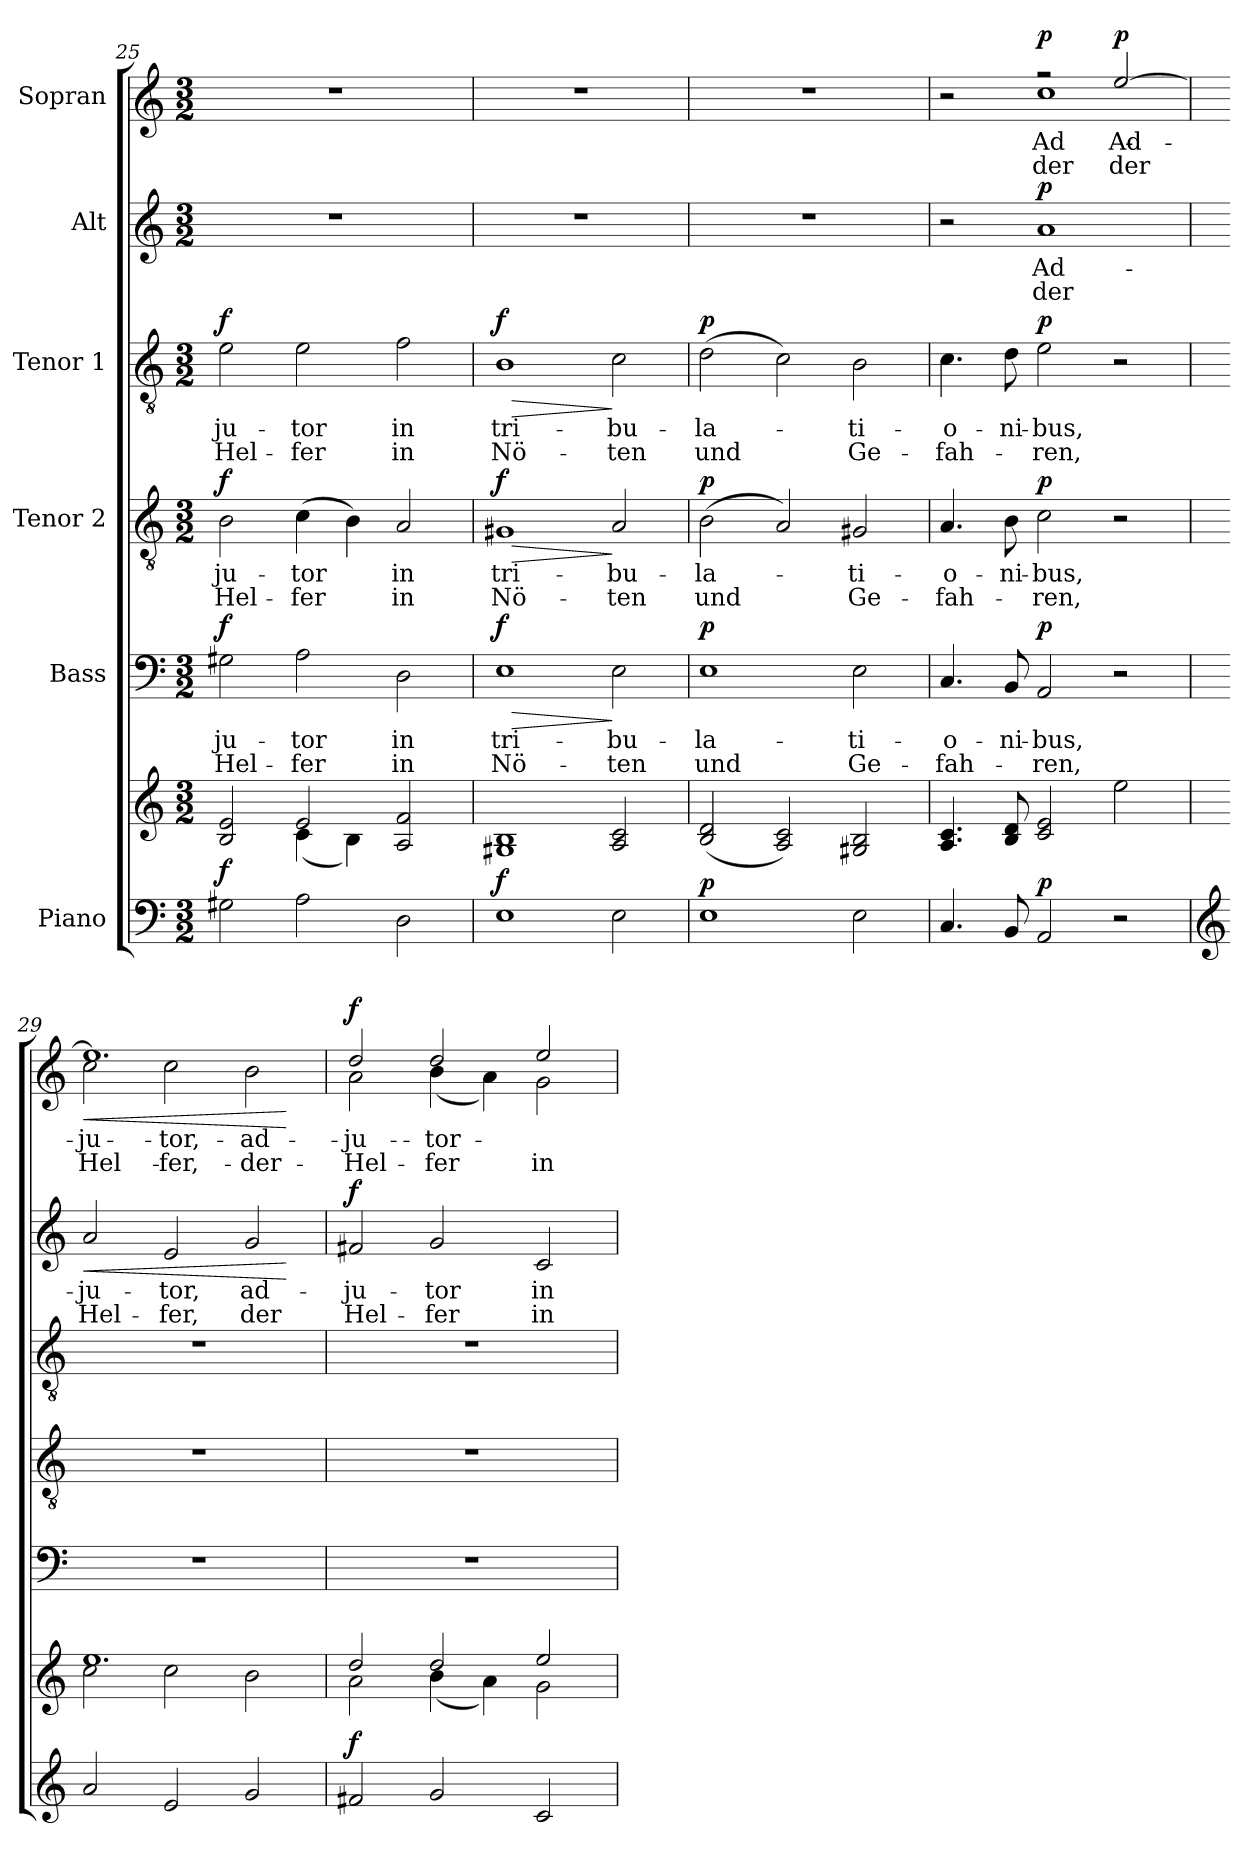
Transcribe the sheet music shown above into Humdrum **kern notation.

**kern	**kern	**dynam	**kern	**text	**text	**dynam	**kern	**text	**text	**dynam	**kern	**text	**text	**dynam	**kern	**text	**text	**dynam	**kern	**text	**text	**dynam
*part6	*part6	*part6	*part5	*part5	*part5	*part5	*part4	*part4	*part4	*part4	*part3	*part3	*part3	*part3	*part2	*part2	*part2	*part2	*part1	*part1	*part1	*part1
*staff7	*staff6	*staff6/7	*staff5	*staff5	*staff5	*staff5	*staff4	*staff4	*staff4	*staff4	*staff3	*staff3	*staff3	*staff3	*staff2	*staff2	*staff2	*staff2	*staff1	*staff1	*staff1	*staff1
*I"Piano	*	*	*I"Bass	*	*	*	*I"Tenor 2	*	*	*	*I"Tenor 1	*	*	*	*I"Alt	*	*	*	*I"Sopran	*	*	*
*clefF4	*clefG2	*	*clefF4	*	*	*	*clefGv2	*	*	*	*clefGv2	*	*	*	*clefG2	*	*	*	*clefG2	*	*	*
*k[]	*k[]	*	*k[]	*	*	*	*k[]	*	*	*	*k[]	*	*	*	*k[]	*	*	*	*k[]	*	*	*
*M3/2	*M3/2	*	*M3/2	*	*	*	*M3/2	*	*	*	*M3/2	*	*	*	*M3/2	*	*	*	*M3/2	*	*	*
=25	=25	=25	=25	=25	=25	=25	=25	=25	=25	=25	=25	=25	=25	=25	=25	=25	=25	=25	=25	=25	=25	=25
*	*^	*	*	*	*	*	*	*	*	*	*	*	*	*	*	*	*	*	*	*	*	*
!	!	!	!LO:DY:a=2	!	!LO:LY:b	!LO:LY:b	!LO:DY:a	!	!LO:LY:b	!LO:LY:b	!LO:DY:a	!	!LO:LY:b	!LO:LY:b	!LO:DY:a	!	!	!	!	!	!	!	!
2G#X\	2B/ 2e/	2ryy	f	2G#X\	-ju-	Hel-	f	2B\	-ju-	Hel-	f	2e\	-ju-	Hel-	f	1.r	.	.	.	1.r	.	.	.
!	!	!	!	!	!LO:LY:b	!LO:LY:b	!	!	!LO:LY:b	!LO:LY:b	!	!	!LO:LY:b	!LO:LY:b	!	!	!	!	!	!	!	!	!
2A\	2e/	(4c\	.	2A\	-tor	-fer	.	(4c\	-tor	-fer	.	2e\	-tor	-fer	.	.	.	.	.	.	.	.	.
.	.	4B\)	.	.	.	.	.	4B\)	.	.	.	.	.	.	.	.	.	.	.	.	.	.	.
!	!	!	!	!	!LO:LY:b	!LO:LY:b	!	!	!LO:LY:b	!LO:LY:b	!	!	!LO:LY:b	!LO:LY:b	!	!	!	!	!	!	!	!	!
2D\	2A/ 2f/	2ryy	.	2D\	in	in	.	2A/	in	in	.	2f\	in	in	.	.	.	.	.	.	.	.	.
=26	=26	=26	=26	=26	=26	=26	=26	=26	=26	=26	=26	=26	=26	=26	=26	=26	=26	=26	=26	=26	=26	=26	=26
!	!	!	!LO:DY:a=2	!	!LO:LY:b	!LO:LY:b	!LO:HP:b	!	!LO:LY:b	!LO:LY:b	!LO:HP:b	!	!LO:LY:b	!LO:LY:b	!LO:HP:b	!	!	!	!	!	!	!	!
!	!	!	!	!	!	!	!LO:DY:n=1:a	!	!	!	!LO:DY:n=1:a	!	!	!	!LO:DY:n=1:a	!	!	!	!	!	!	!	!
*	*v	*v	*	*	*	*	*	*	*	*	*	*	*	*	*	*	*	*	*	*	*	*	*
1E	1G#X 1B	f	1E	tri-	Nö-	> f	1G#X	tri-	Nö-	> f	1B	tri-	Nö-	> f	1.r	.	.	.	1.r	.	.	.
!	!	!	!	!LO:LY:b	!LO:LY:b	!	!	!LO:LY:b	!LO:LY:b	!	!	!LO:LY:b	!LO:LY:b	!	!	!	!	!	!	!	!	!
2E\	2A/ 2c/	.	2E\	-bu-	-ten	]	2A/	-bu-	-ten	]	2c\	-bu-	-ten	]	.	.	.	.	.	.	.	.
=27	=27	=27	=27	=27	=27	=27	=27	=27	=27	=27	=27	=27	=27	=27	=27	=27	=27	=27	=27	=27	=27	=27
!	!	!LO:DY:a=2	!	!LO:LY:b	!LO:LY:b	!LO:DY:a	!	!LO:LY:b	!LO:LY:b	!LO:DY:a	!	!LO:LY:b	!LO:LY:b	!LO:DY:a	!	!	!	!	!	!	!	!
1E	(2B/ 2d/	p	1E	-la-	und	p	(2B\	-la-	und	p	(2d\	-la-	und	p	1.r	.	.	.	1.r	.	.	.
.	2A/ 2c/)	.	.	.	.	.	2A/)	.	.	.	2c\)	.	.	.	.	.	.	.	.	.	.	.
!	!	!	!	!LO:LY:b	!LO:LY:b	!	!	!LO:LY:b	!LO:LY:b	!	!	!LO:LY:b	!LO:LY:b	!	!	!	!	!	!	!	!	!
2E\	2G#X/ 2B/	.	2E\	-ti-	Ge-	.	2G#X/	-ti-	Ge-	.	2B\	-ti-	Ge-	.	.	.	.	.	.	.	.	.
!!LO:LB:g=z
=28	=28	=28	=28	=28	=28	=28	=28	=28	=28	=28	=28	=28	=28	=28	=28	=28	=28	=28	=28	=28	=28	=28
!	!	!	!	!LO:LY:b	!LO:LY:b	!	!	!LO:LY:b	!LO:LY:b	!	!	!LO:LY:b	!LO:LY:b	!	!	!	!	!	!	!	!	!
*	*	*	*	*	*	*	*	*	*	*	*	*	*	*	*	*	*	*	*^	*	*	*
4.C/	4.A/ 4.c/	.	4.C/	-o-	-fah-	.	4.A/	-o-	-fah-	.	4.c\	-o-	-fah-	.	2r	.	.	.	2r	2ryy	.	.	.
!	!	!	!	!LO:LY:b	!	!	!	!LO:LY:b	!	!	!	!LO:LY:b	!	!	!	!	!	!	!	!	!	!	!
8BB/	8B/ 8d/	.	8BB/	-ni-	.	.	8B\	-ni-	.	.	8d\	-ni-	.	.	.	.	.	.	.	.	.	.	.
!	!	!LO:DY:a=2	!	!LO:LY:b	!LO:LY:b	!LO:DY:a	!	!LO:LY:b	!LO:LY:b	!LO:DY:a	!	!LO:LY:b	!LO:LY:b	!LO:DY:a	!	!LO:LY:b	!LO:LY:b	!LO:DY:a	!	!	!LO:LY:b	!LO:LY:b	!LO:DY:b
2AA/	2c/ 2e/	p	2AA/	-bus,	-ren,	p	2c\	-bus,	-ren,	p	2e\	-bus,	-ren,	p	1a	Ad-	der	p	2r	1cc	Ad-	der	p
!	!	!	!	!	!	!	!	!	!	!	!	!	!	!	!	!	!	!	!	!	!LO:LY:b	!LO:LY:b	!LO:DY:a
2r	2ee\	.	2r	.	.	.	2r	.	.	.	2r	.	.	.	.	.	.	.	[2ee/	.	Ad-	der	p
=29	=29	=29	=29	=29	=29	=29	=29	=29	=29	=29	=29	=29	=29	=29	=29	=29	=29	=29	=29	=29	=29	=29	=29
*clefG2	*	*	*	*	*	*	*	*	*	*	*	*	*	*	*	*	*	*	*	*	*	*	*
*	*^	*	*	*	*	*	*	*	*	*	*	*	*	*	*	*	*	*	*	*	*	*	*
!	!	!	!	!	!	!	!	!	!	!	!	!	!	!	!	!	!LO:LY:b	!LO:LY:b	!LO:HP:b	!	!	!LO:LY:b	!LO:LY:b	!LO:HP:b
2a/	1.ee	2cc\	.	1.r	.	.	.	1.r	.	.	.	1.r	.	.	.	2a/	-ju-	Hel-	<	1.ee]	2cc\	-ju-	Hel-	<
!	!	!	!	!	!	!	!	!	!	!	!	!	!	!	!	!	!LO:LY:b	!LO:LY:b	!	!	!	!LO:LY:b	!LO:LY:b	!
2e/	.	2cc\	.	.	.	.	.	.	.	.	.	.	.	.	.	2e/	-tor,	-fer,	.	.	2cc\	-tor,	-fer,	.
!	!	!	!	!	!	!	!	!	!	!	!	!	!	!	!	!	!LO:LY:b	!LO:LY:b	!	!	!	!LO:LY:b	!LO:LY:b	!
2g/	.	2b\	.	.	.	.	.	.	.	.	.	.	.	.	.	2g/	ad-	der	.	.	2b\	ad-	der	.
*	*v	*v	*	*	*	*	*	*	*	*	*	*	*	*	*	*	*	*	*	*v	*v	*	*	*
.	.	.	.	.	.	.	.	.	.	.	.	.	.	.	.	.	.	[	.	.	.	[
=30	=30	=30	=30	=30	=30	=30	=30	=30	=30	=30	=30	=30	=30	=30	=30	=30	=30	=30	=30	=30	=30	=30
*	*^	*	*	*	*	*	*	*	*	*	*	*	*	*	*	*	*	*	*	*	*	*
!	!	!	!	!	!	!	!	!	!	!	!	!	!	!	!	!	!LO:LY:b	!LO:LY:b	!	!	!LO:LY:b	!LO:LY:b	!
*	*	*	*	*	*	*	*	*	*	*	*	*	*	*	*	*	*	*	*	*^	*	*	*
!	!	!	!LO:DY:a=2	!	!	!	!	!	!	!	!	!	!	!	!	!	!	!	!LO:DY:a	!	!	!LO:LY:b	!LO:LY:b	!LO:DY:a
2f#X/	2dd/	2a\	f	1.r	.	.	.	1.r	.	.	.	1.r	.	.	.	2f#X/	-ju-	Hel-	f	2dd/	2a\	-ju-	Hel-	f
!	!	!	!	!	!	!	!	!	!	!	!	!	!	!	!	!	!LO:LY:b	!LO:LY:b	!	!	!	!LO:LY:b	!LO:LY:b	!
!	!	!	!	!	!	!	!	!	!	!	!	!	!	!	!	!	!	!	!	!	!	!LO:LY:b	!LO:LY:b	!
2g/	2dd/	(4b\	.	.	.	.	.	.	.	.	.	.	.	.	.	2g/	-tor	-fer	.	2dd/	(4b\	-tor	-fer	.
.	.	4a\)	.	.	.	.	.	.	.	.	.	.	.	.	.	.	.	.	.	.	4a\)	.	.	.
!	!	!	!	!	!	!	!	!	!	!	!	!	!	!	!	!	!LO:LY:b	!LO:LY:b	!	!	!	!LO:LY:b	!	!
!	!	!	!	!	!	!	!	!	!	!	!	!	!	!	!	!	!	!	!	!	!	!	!LO:LY:b	!
2c/	2ee/	2g\	.	.	.	.	.	.	.	.	.	.	.	.	.	2c/	in	in	.	2ee/	2g\	.	in	.
*	*v	*v	*	*	*	*	*	*	*	*	*	*	*	*	*	*	*	*	*	*v	*v	*	*	*
=	=	=	=	=	=	=	=	=	=	=	=	=	=	=	=	=	=	=	=	=	=	=
*-	*-	*-	*-	*-	*-	*-	*-	*-	*-	*-	*-	*-	*-	*-	*-	*-	*-	*-	*-	*-	*-	*-
